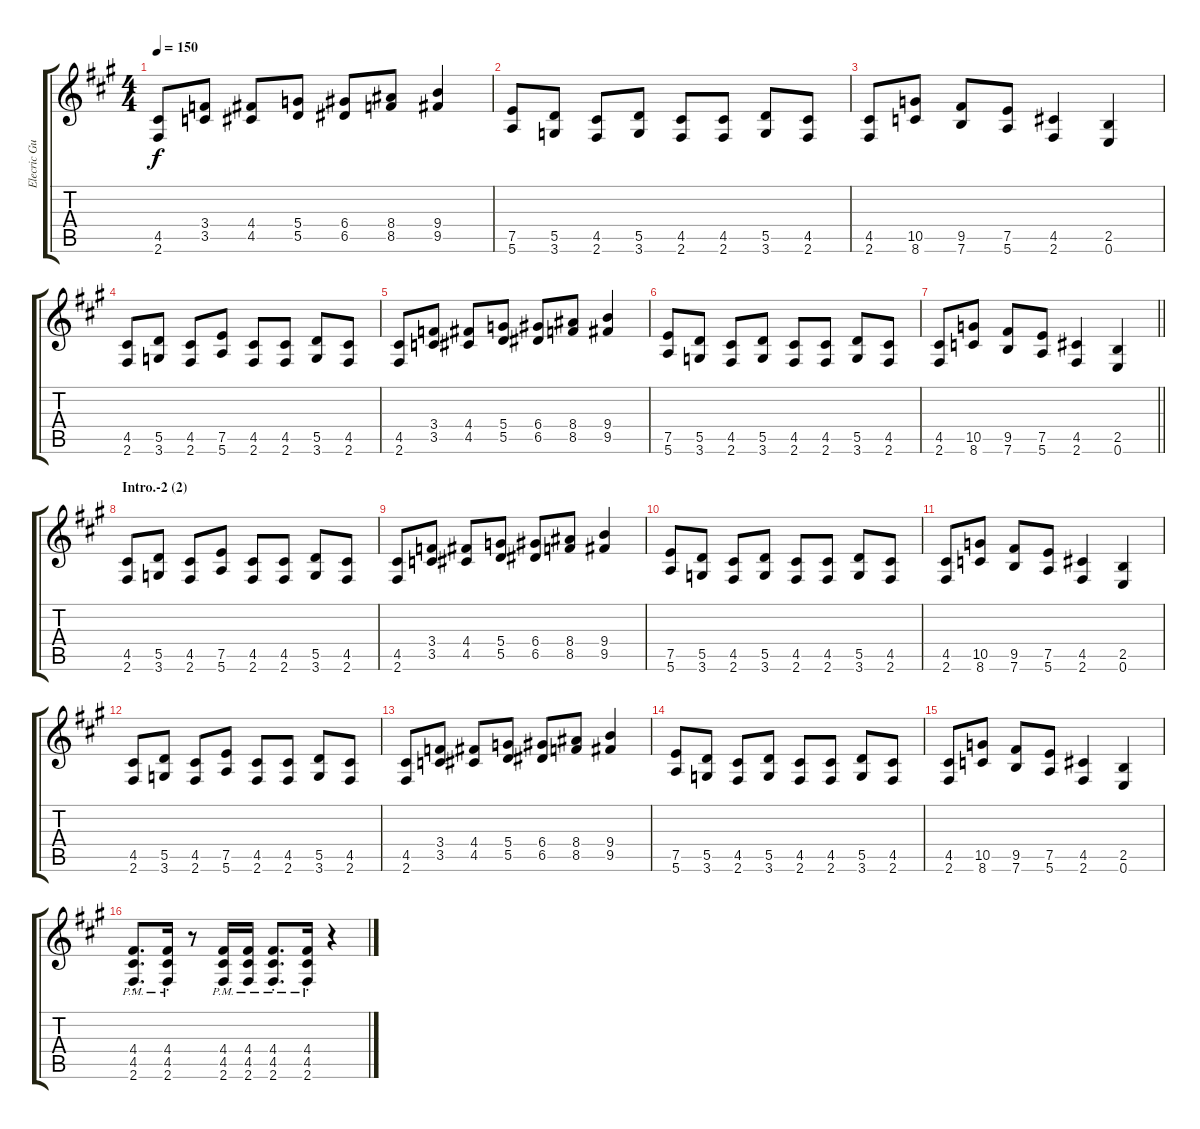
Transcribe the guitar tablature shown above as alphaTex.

\track ("Elecric Guitar I" "Elecric Gu") {instrument distortionguitar}
\staff {score tabs}
\tuning (E4 B3 G3 D3 A2 E2) {hide}
\ts (4 4)
\tempo 150
\clef g2
\ks a
(4.5 2.6).8{dy f} (3.4 3.5).8 (4.4 4.5).8 (5.4 5.5).8 (6.4 6.5).8 (8.4 8.5).8 (9.4 9.5).4 |
(7.5 5.6).8 (5.5 3.6).8 (4.5 2.6).8 (5.5 3.6).8 (4.5 2.6).8 (4.5 2.6).8 (5.5 3.6).8 (4.5 2.6).8 |
(4.5 2.6).8 (10.5 8.6).8 (9.5 7.6).8 (7.5 5.6).8 (4.5 2.6).4 (2.5 0.6).4 |
(4.5 2.6).8 (5.5 3.6).8 (4.5 2.6).8 (7.5 5.6).8 (4.5 2.6).8 (4.5 2.6).8 (5.5 3.6).8 (4.5 2.6).8 |
(4.5 2.6).8 (3.4 3.5).8 (4.4 4.5).8 (5.4 5.5).8 (6.4 6.5).8 (8.4 8.5).8 (9.4 9.5).4 |
(7.5 5.6).8 (5.5 3.6).8 (4.5 2.6).8 (5.5 3.6).8 (4.5 2.6).8 (4.5 2.6).8 (5.5 3.6).8 (4.5 2.6).8 |
\barLineRight lightlight
(4.5 2.6).8 (10.5 8.6).8 (9.5 7.6).8 (7.5 5.6).8 (4.5 2.6).4 (2.5 0.6).4 |
\section ("" "Intro.-2 (2)")
(4.5 2.6).8 (5.5 3.6).8 (4.5 2.6).8 (7.5 5.6).8 (4.5 2.6).8 (4.5 2.6).8 (5.5 3.6).8 (4.5 2.6).8 |
(4.5 2.6).8 (3.4 3.5).8 (4.4 4.5).8 (5.4 5.5).8 (6.4 6.5).8 (8.4 8.5).8 (9.4 9.5).4 |
(7.5 5.6).8 (5.5 3.6).8 (4.5 2.6).8 (5.5 3.6).8 (4.5 2.6).8 (4.5 2.6).8 (5.5 3.6).8 (4.5 2.6).8 |
(4.5 2.6).8 (10.5 8.6).8 (9.5 7.6).8 (7.5 5.6).8 (4.5 2.6).4 (2.5 0.6).4 |
(4.5 2.6).8 (5.5 3.6).8 (4.5 2.6).8 (7.5 5.6).8 (4.5 2.6).8 (4.5 2.6).8 (5.5 3.6).8 (4.5 2.6).8 |
(4.5 2.6).8 (3.4 3.5).8 (4.4 4.5).8 (5.4 5.5).8 (6.4 6.5).8 (8.4 8.5).8 (9.4 9.5).4 |
(7.5 5.6).8 (5.5 3.6).8 (4.5 2.6).8 (5.5 3.6).8 (4.5 2.6).8 (4.5 2.6).8 (5.5 3.6).8 (4.5 2.6).8 |
(4.5 2.6).8 (10.5 8.6).8 (9.5 7.6).8 (7.5 5.6).8 (4.5 2.6).4 (2.5 0.6).4 |
(4.4{pm st} 4.5{st} 2.6{st}).8{d} (4.4{pm st} 4.5{st} 2.6{st}).16 r.8 (4.4{pm} 4.5 2.6).16 (4.4{pm} 4.5 2.6).16 (4.4{pm st} 4.5{st} 2.6{st}).8{d} (4.4{pm st} 4.5{st} 2.6{st}).16 r.4
